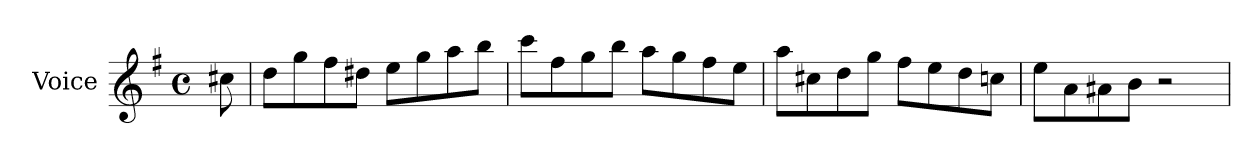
**kern
*part1
*staff1
*I"Voice
*I'Voice
*clefG2
*k[f#]
*M4/4
*met(c)
=
8cc#X\
=1
8dd\L
8gg\
8ff#\
8dd#X\J
8ee\L
8gg\
8aa\
8bb\J
=2
8ccc\L
8ff#\
8gg\
8bb\J
8aa\L
8gg\
8ff#\
8ee\J
=3
8aa\L
8cc#X\
8dd\
8gg\J
8ff#\L
8ee\
8dd\
8ccn\J
=4
8ee\L
8a\
8a#X\
8b\J
2rcc
=
*-
